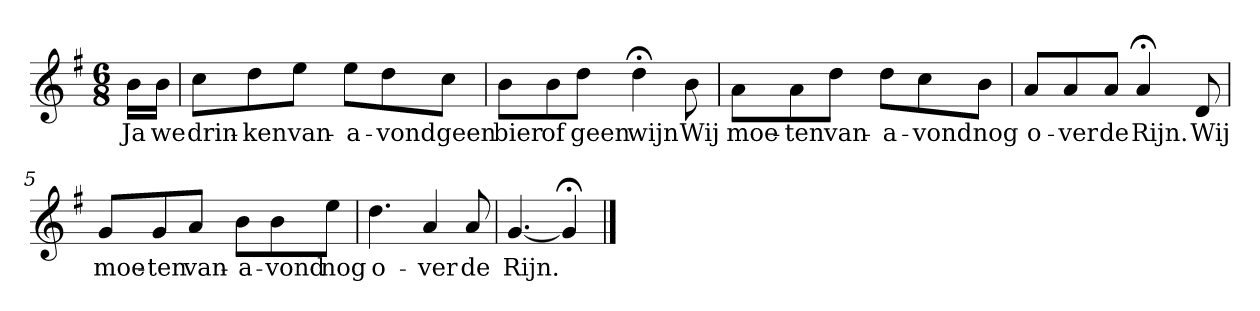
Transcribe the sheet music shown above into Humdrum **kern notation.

**kern	**text
*part1	*part1
*staff1	*staff1
*k[f#]	*
*G:	*
*M6/8	*
*MM120	*
=	=
16bLL	Ja
16bJJ	we
=1	=1
8ccL	drin-
8dd	-ken
8eeJ	van-
8eeL	-a-
8dd	-vond
8ccJ	geen
=2	=2
8bL	bier
8b	of
8ddJ	geen
4dd;<	wijn
8b	Wij
=3	=3
8aL	moe-
8a	-ten
8ddJ	van-
8ddL	-a-
8cc	-vond
8bJ	nog
=4	=4
8aL	o-
8a	-ver
8aJ	de
4a;<	Rijn.
8d	Wij
=5	=5
8gL	moe-
8g	-ten
8aJ	van-
8bL	-a-
8b	-vond
8eeJ	nog
=6	=6
4.dd	o-
4a	-ver
8a	de
=7	=7
[4.g	Rijn.
4g;<]	.
==	==
*-	*-
